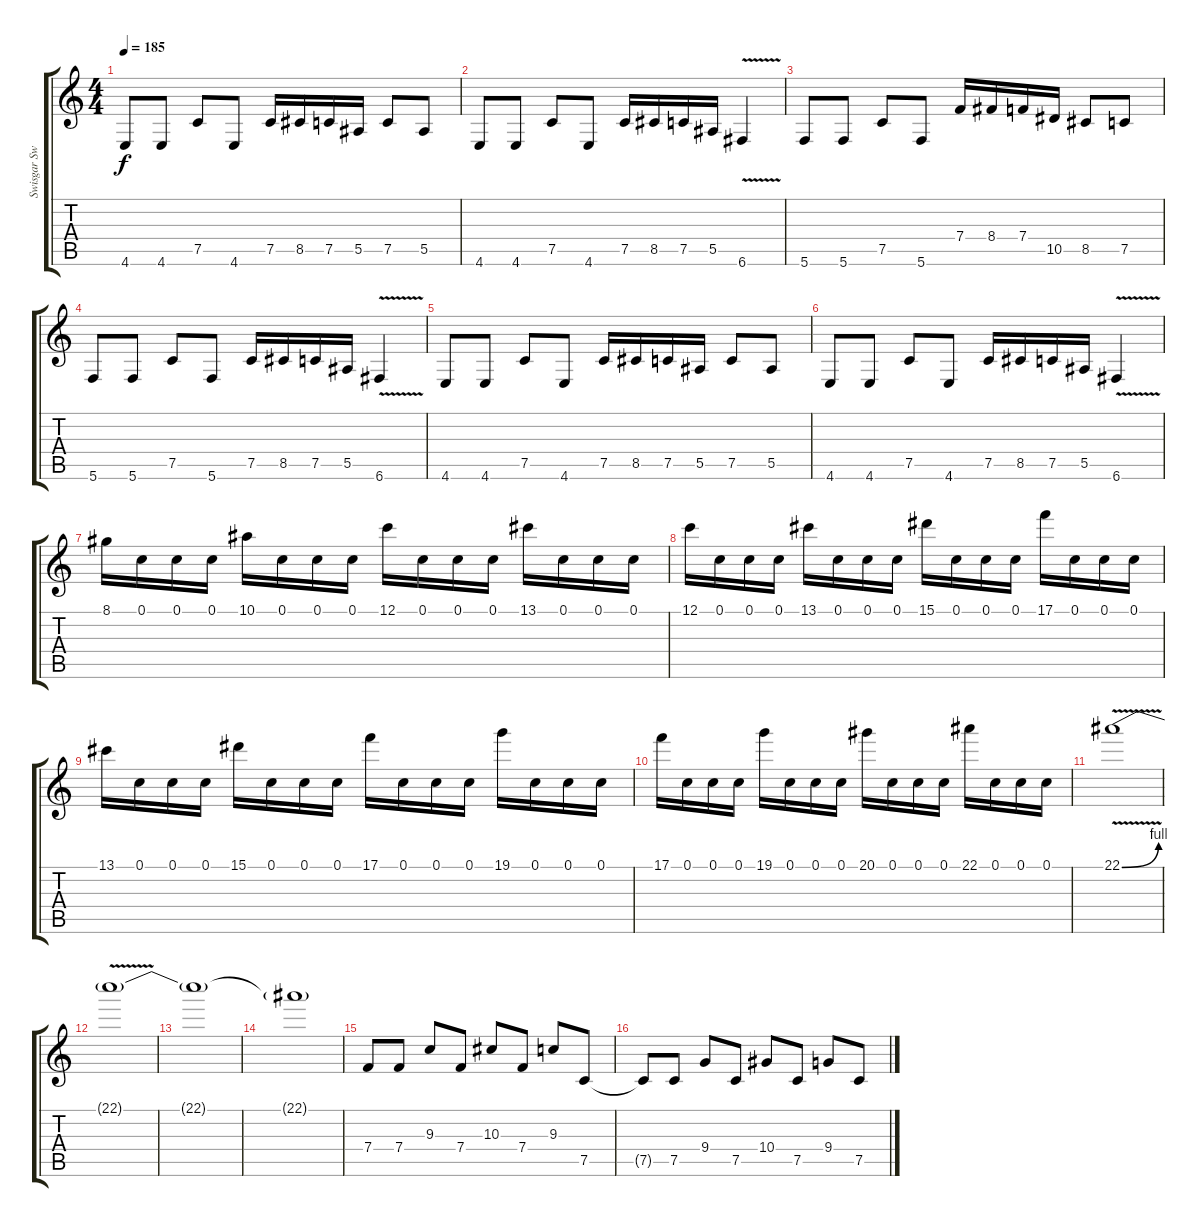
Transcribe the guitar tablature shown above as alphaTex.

\track ("Swisgar Swigelf" "Swisgar Sw") {instrument distortionguitar}
\staff {score tabs}
\tuning (C4 G3 Eb3 Bb2 F2 C2) {hide}
\ts (4 4)
\tempo 185
\clef g2
\ks c
4.6.8{dy f volume 16} 4.6.8 7.5.8 4.6.8 7.5.16 8.5.16 7.5.16 5.5.16 7.5.8 5.5.8 |
4.6.8 4.6.8 7.5.8 4.6.8 7.5.16 8.5.16 7.5.16 5.5.16 6.6{v}.4 |
5.6.8 5.6.8 7.5.8 5.6.8 7.4.16 8.4.16 7.4.16 10.5.16 8.5.8 7.5.8 |
5.6.8 5.6.8 7.5.8 5.6.8 7.5.16 8.5.16 7.5.16 5.5.16 6.6{v}.4 |
4.6.8 4.6.8 7.5.8 4.6.8 7.5.16 8.5.16 7.5.16 5.5.16 7.5.8 5.5.8 |
4.6.8 4.6.8 7.5.8 4.6.8 7.5.16 8.5.16 7.5.16 5.5.16 6.6{v}.4 |
8.1.16 0.1.16 0.1.16 0.1.16 10.1.16 0.1.16 0.1.16 0.1.16 12.1.16 0.1.16 0.1.16 0.1.16 13.1.16 0.1.16 0.1.16 0.1.16 |
12.1.16 0.1.16 0.1.16 0.1.16 13.1.16 0.1.16 0.1.16 0.1.16 15.1.16 0.1.16 0.1.16 0.1.16 17.1.16 0.1.16 0.1.16 0.1.16 |
13.1.16 0.1.16 0.1.16 0.1.16 15.1.16 0.1.16 0.1.16 0.1.16 17.1.16 0.1.16 0.1.16 0.1.16 19.1.16 0.1.16 0.1.16 0.1.16 |
17.1.16 0.1.16 0.1.16 0.1.16 19.1.16 0.1.16 0.1.16 0.1.16 20.1.16 0.1.16 0.1.16 0.1.16 22.1.16 0.1.16 0.1.16 0.1.16 |
22.1{be (bend 0 0 60 4) v}.1{volume 2} |
22.1{t}.1 |
22.1{t}.1 |
22.1{t}.1 |
7.4.8{volume 14} 7.4.8 9.3.8 7.4.8 10.3.8 7.4.8 9.3.8 7.5.8 |
7.5{t}.8 7.5.8 9.4.8 7.5.8 10.4.8 7.5.8 9.4.8 7.5.8
